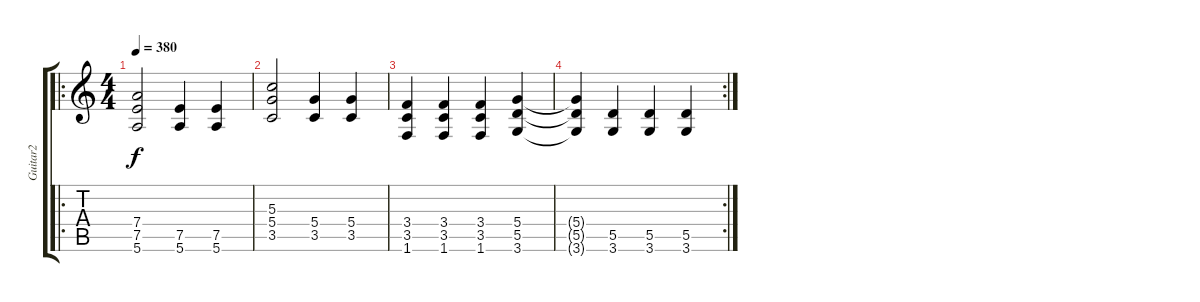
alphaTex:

\track ("Guitar2" "Guitar2") {instrument distortionguitar}
\staff {score tabs}
\tuning (E4 B3 G3 D3 A2 E2) {hide}
\ro
\ts (4 4)
\tempo 380
\clef g2
\ks c
(7.4 7.5 5.6).2{dy f} (7.5 5.6).4 (7.5 5.6).4 |
(5.3 5.4 3.5).2 (5.4 3.5).4 (5.4 3.5).4 |
(3.4 3.5 1.6).4 (3.4 3.5 1.6).4 (3.4 3.5 1.6).4 (5.4 5.5 3.6).4 |
\rc 2
(5.4{t} 5.5{t} 3.6{t}).4 (5.5 3.6).4 (5.5 3.6).4 (5.5 3.6).4
